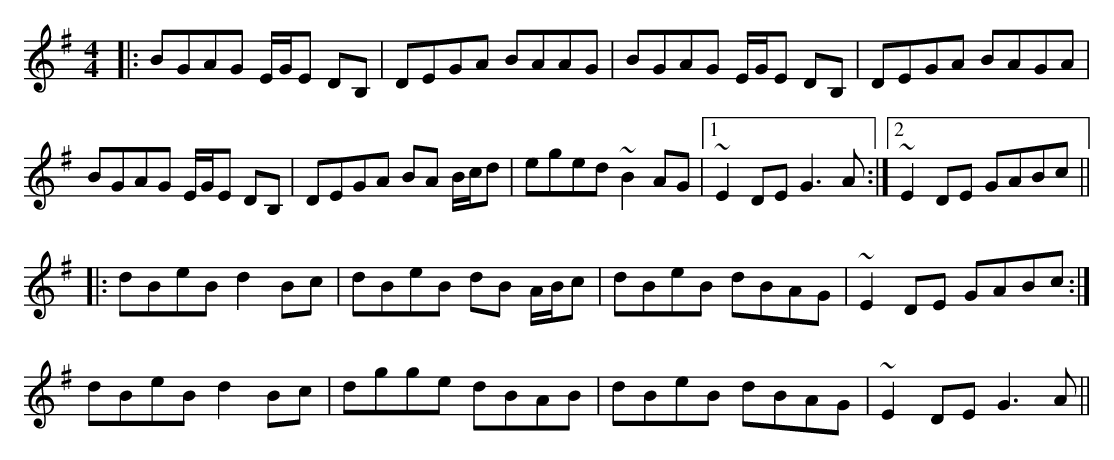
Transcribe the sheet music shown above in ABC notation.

X:1
M:4/4
K:G
|: BGAG E/G/E DB, | DEGA BAAG | BGAG E/G/E DB, | DEGA BAGA|
BGAG E/G/E DB, | DEGA BA B/c/d | eged ~B2 AG|1 ~E2 DE G3 A :|2 ~E2 DE GABc||
|: dBeB d2Bc | dBeB dB A/B/c | dBeB dBAG | ~E2 DE GABc :|
dBeB d2Bc | dgge dBAB | dBeB dBAG | ~E2 DE G3A||
